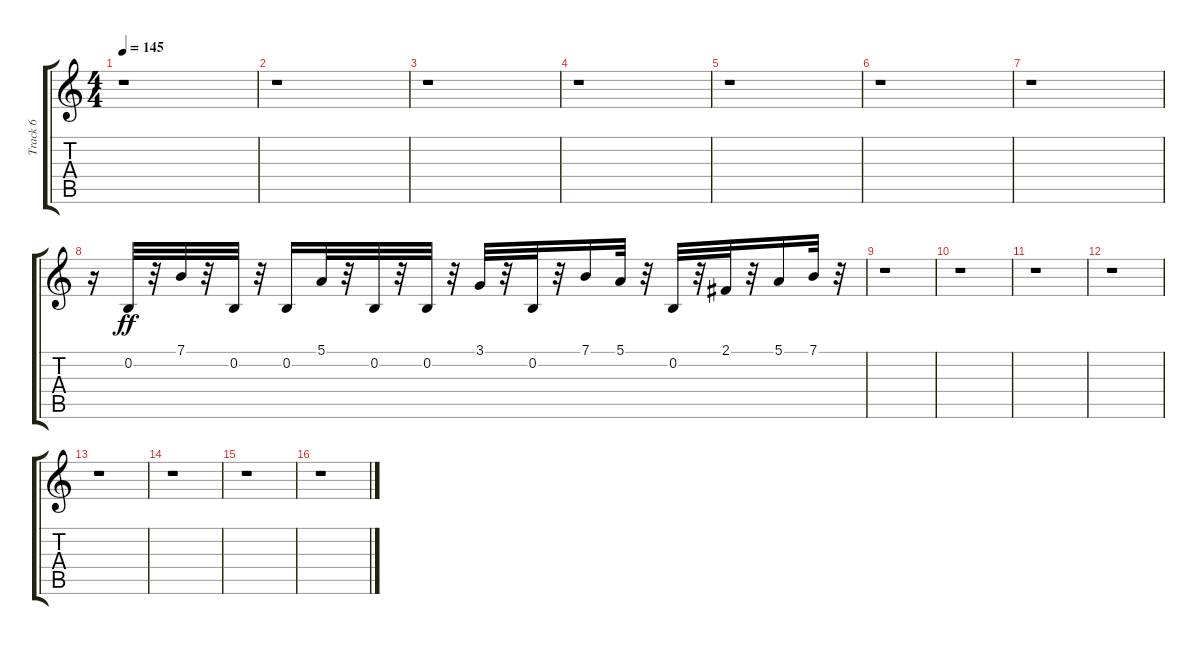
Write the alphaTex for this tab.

\track ("Track 6" "Track 6") {instrument timpani}
\staff {score tabs}
\tuning (E4 B3 G3 D3 A2 E2) {hide}
\ts (4 4)
\tempo 145
\clef g2
\ks c
r.1{dy ff} |
r.1 |
r.1 |
r.1 |
r.1 |
r.1 |
r.1 |
r.16{instrument lead2sawtooth} 0.2.32 r.32 7.1.32 r.32 0.2.32 r.32 0.2.16 5.1.32 r.32 0.2.32 r.32 0.2.32 r.32 3.1.32 r.32 0.2.32 r.32 7.1.16 5.1.32 r.32 0.2.32 r.32 2.1.32 r.32 5.1.16 7.1.32 r.32 |
r.1 |
r.1 |
r.1 |
r.1 |
r.1 |
r.1 |
r.1 |
r.1
